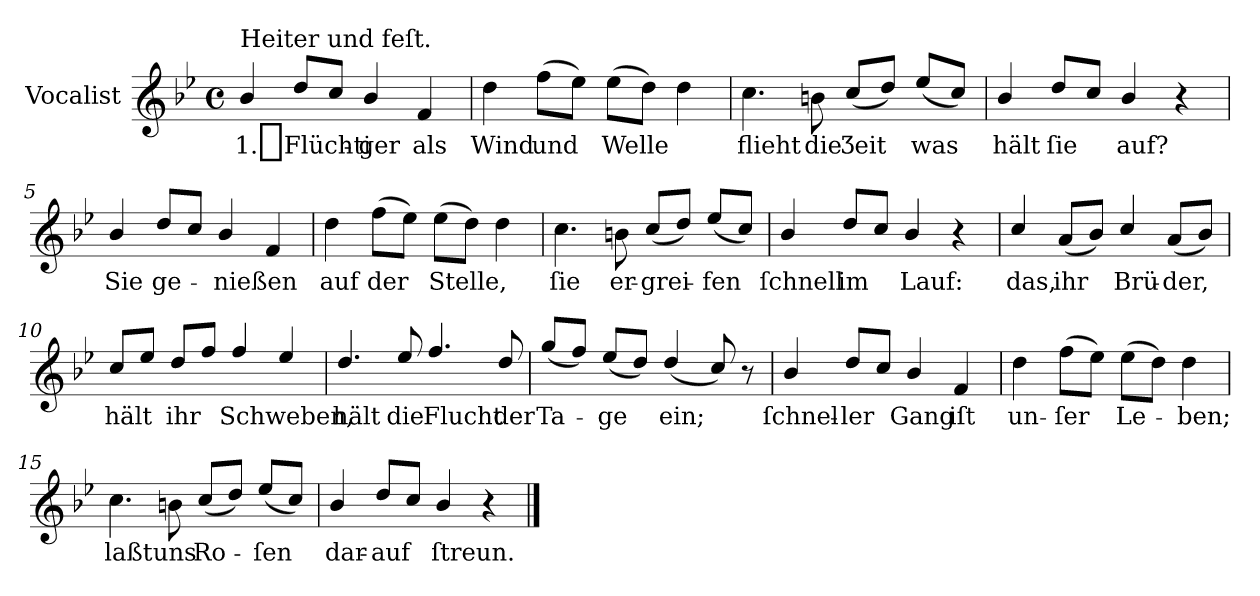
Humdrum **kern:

**kern	**text
*part1	*part1
*staff1	*staff1
*I"Vocalist	*
*clefG2	*
*k[b-e-]	*
*B-:	*
*M4/4	*
*met(c)	*
=1	=1
!LO:TX:a:t=Heiter und feſt.	!
4b-/	1._Flüchti-
8dd/L	.
8ccJ	.
4b-/	-ger
4f	als
=2	=2
4dd	Wind
(8ffL	und
8ee-J)	.
(8ee-L	Welle
8ddJ)	.
4dd	.
=3	=3
4.cc	flieht
8bn	die
(8cc/L	Ʒeit
8ddJ)	.
(8ee-/L	was
8ccJ)	.
=4	=4
4b-/	hält
8dd/L	ſie
8ccJ	.
4b-/	auf?
4r	.
=5	=5
4b-/	Sie
8dd/L	ge-
8ccJ	.
4b-/	-nießen
4f	.
=6	=6
4dd	auf
(8ffL	der
8ee-J)	.
(8ee-L	Stelle,
8ddJ)	.
4dd	.
=7	=7
4.cc	ſie
8bn	er-
(8cc/L	-grei-
8ddJ)	.
(8ee-/L	-fen
8ccJ)	.
=8	=8
4b-/	ſchnell
8dd/L	im
8ccJ	.
4b-/	Lauf:
4r	.
=9	=9
4cc/	das,
(8aL	ihr
8b-J)	.
4cc/	Brü-
(8aL	-der,
8b-J)	.
=10	=10
8cc/L	hält
8ee-J	.
8dd/L	ihr
8ffJ	.
4ff/	Schweben,
4ee-/	.
=11	=11
4.dd/	hält
8ee-/	die
4.ff/	Flucht
8dd/	der
=12	=12
(>8gg/L	Ta-
8ffJ)	.
(>8ee-/L	-ge
8ddJ)	.
(4dd/	ein;
8cc/)	.
8r	.
=13	=13
4b-/	ſchnel-
8dd/L	-ler
8ccJ	.
4b-/	Gang
4f	iſt
=14	=14
4dd	un-
(8ffL	-ſer
8ee-J)	.
(8ee-L	Le-
8ddJ)	.
4dd	-ben;
=15	=15
4.cc	laßt
8bn	uns
(8cc/L	Ro-
8ddJ)	.
(8ee-/L	-ſen
8ccJ)	.
=16	=16
4b-/	dar-
8dd/L	-auf
8ccJ	.
4b-/	ſtreun.
4r	.
==	==
*-	*-
